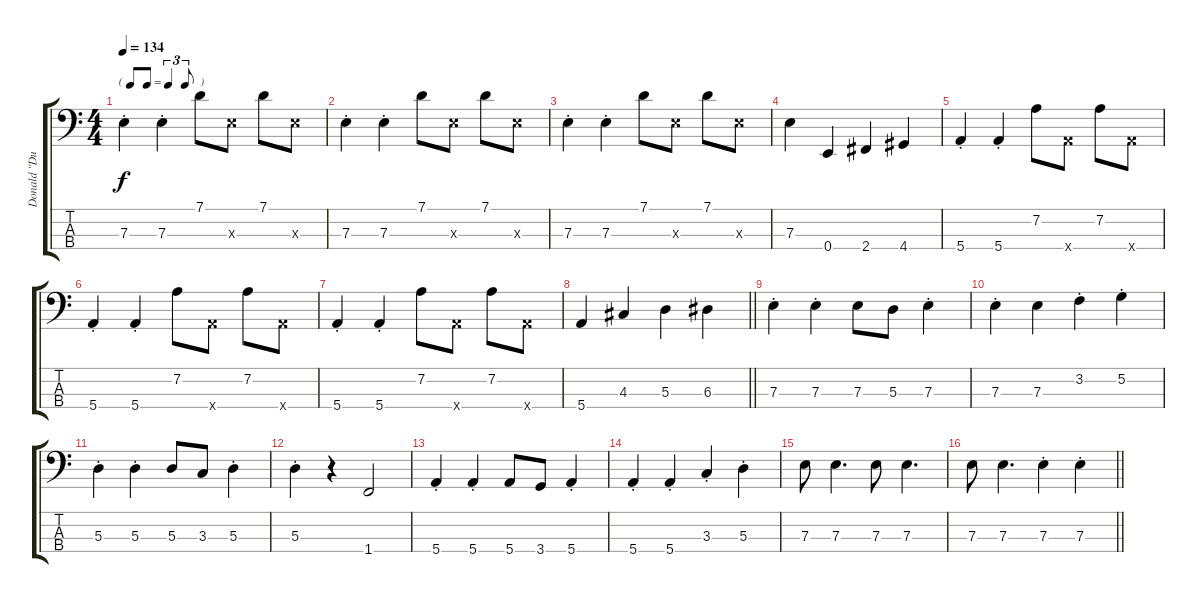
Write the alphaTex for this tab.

\track ("Donald \"Duck\" Dunn - Bass" "Donald \"Du") {instrument electricbassfinger}
\staff {score tabs}
\tuning (G2 D2 A1 E1) {hide}
\ts (4 4)
\tf triplet8th
\tempo 134
\clef f4
\ks c
7.3{st}.4{dy f} 7.3{st}.4 7.1.8 7.3{x}.8 7.1.8 7.3{x}.8 |
7.3{st}.4 7.3{st}.4 7.1.8 7.3{x}.8 7.1.8 7.3{x}.8 |
7.3{st}.4 7.3{st}.4 7.1.8 7.3{x}.8 7.1.8 7.3{x}.8 |
7.3.4 0.4.4 2.4.4 4.4.4 |
5.4{st}.4 5.4{st}.4 7.2.8 5.4{x}.8 7.2.8 5.4{x}.8 |
5.4{st}.4 5.4{st}.4 7.2.8 5.4{x}.8 7.2.8 5.4{x}.8 |
5.4{st}.4 5.4{st}.4 7.2.8 5.4{x}.8 7.2.8 5.4{x}.8 |
\barLineRight lightlight
5.4.4 4.3.4 5.3.4 6.3.4 |
7.3{st}.4 7.3{st}.4 7.3.8 5.3.8 7.3{st}.4 |
7.3{st}.4 7.3.4 3.2{st}.4 5.2{st}.4 |
5.3{st}.4 5.3{st}.4 5.3.8 3.3.8 5.3{st}.4 |
5.3{st}.4 r.4 1.4.2 |
5.4{st}.4 5.4{st}.4 5.4.8 3.4.8 5.4{st}.4 |
5.4{st}.4 5.4{st}.4 3.3{st}.4 5.3{st}.4 |
7.3.8 7.3.4{d} 7.3.8 7.3.4{d} |
\barLineRight lightlight
7.3.8 7.3.4{d} 7.3{st}.4 7.3{st}.4
